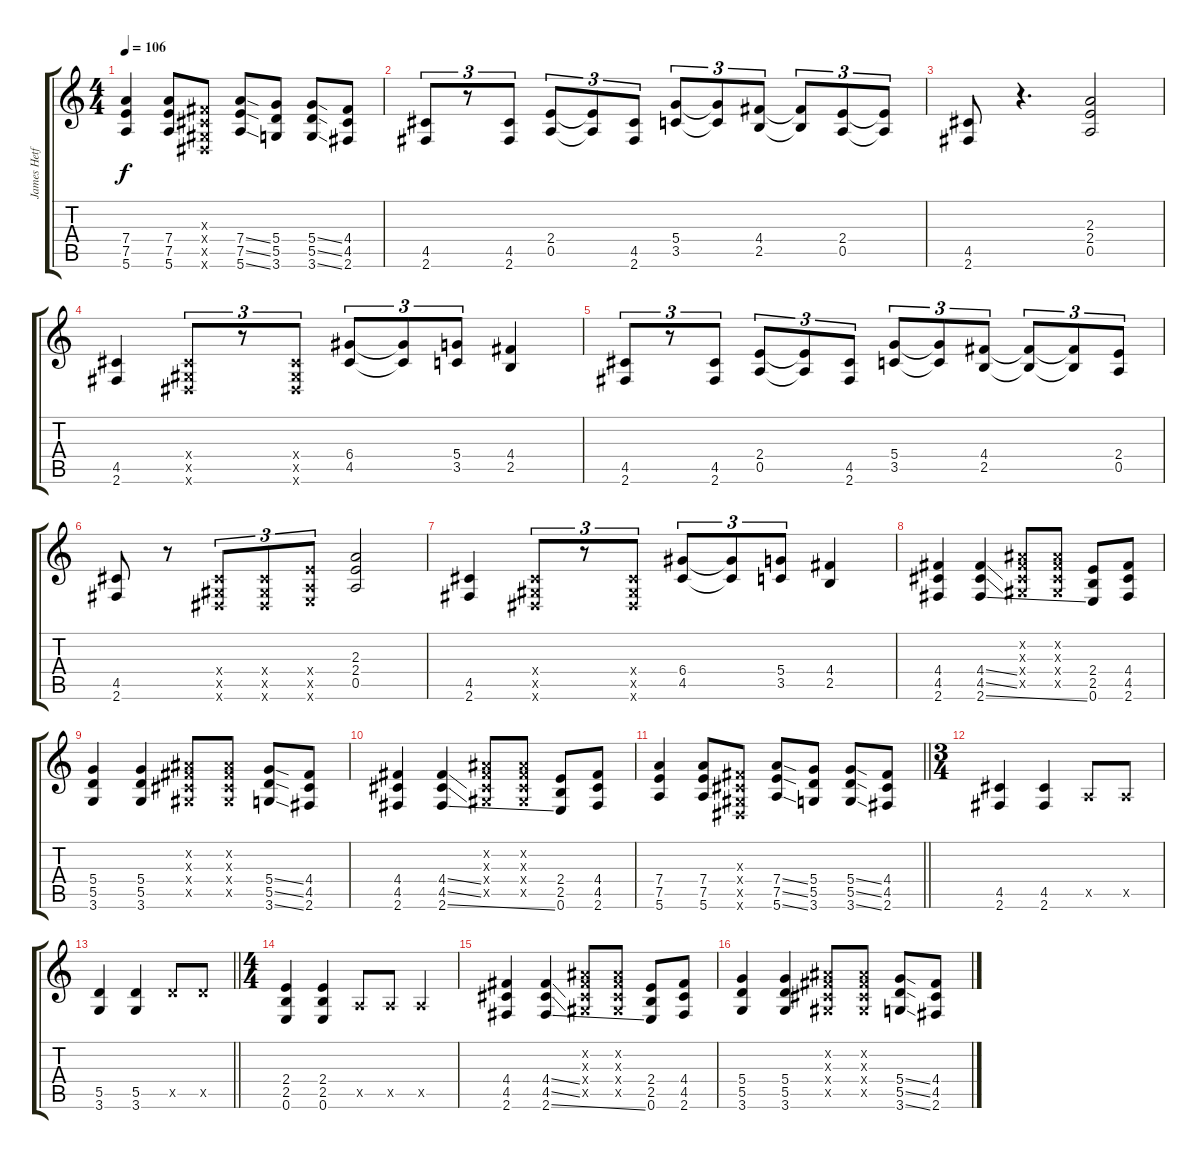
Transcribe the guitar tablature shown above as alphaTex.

\track ("James Hetfield Rythm" "James Hetf") {instrument distortionguitar}
\staff {score tabs}
\tuning (E4 B3 G3 D3 A2 E2) {hide}
\ts (4 4)
\tempo 106
\clef g2
\ks c
(7.4 7.5 5.6).4{dy f} (7.4 7.5 5.6).8 (-1.3{x} -1.4{x} -1.5{x} -1.6{x}).8 (7.4{ss} 7.5{ss} 5.6{ss}).8 (5.4 5.5 3.6).8 (5.4{ss} 5.5{ss} 3.6{ss}).8 (4.4 4.5 2.6).8 |
(4.5 2.6).8{tu (3 2)} r.8{tu (3 2)} (4.5 2.6).8{tu (3 2)} (2.4 0.5).8{tu (3 2)} (2.4{t} 0.5{t}).8{tu (3 2)} (4.5 2.6).8{tu (3 2)} (5.4 3.5).8{tu (3 2)} (5.4{t} 3.5{t}).8{tu (3 2)} (4.4 2.5).8{tu (3 2)} (4.4{t} 2.5{t}).8{tu (3 2)} (2.4 0.5).8{tu (3 2)} (2.4{t} 0.5{t}).8{tu (3 2)} |
(4.5 2.6).8 r.4{d} (2.3 2.4 0.5).2 |
(4.5 2.6).4 (-1.4{x} -1.5{x} -1.6{x}).8{tu (3 2)} r.8{tu (3 2)} (-1.4{x} -1.5{x} -1.6{x}).8{tu (3 2)} (6.4 4.5).8{tu (3 2)} (6.4{t} 4.5{t}).8{tu (3 2)} (5.4 3.5).8{tu (3 2)} (4.4 2.5).4 |
(4.5 2.6).8{tu (3 2)} r.8{tu (3 2)} (4.5 2.6).8{tu (3 2)} (2.4 0.5).8{tu (3 2)} (2.4{t} 0.5{t}).8{tu (3 2)} (4.5 2.6).8{tu (3 2)} (5.4 3.5).8{tu (3 2)} (5.4{t} 3.5{t}).8{tu (3 2)} (4.4 2.5).8{tu (3 2)} (4.4{t} 2.5{t}).8{tu (3 2)} (4.4{t} 2.5{t}).8{tu (3 2)} (2.4 0.5).8{tu (3 2)} |
(4.5 2.6).8 r.8 (-1.4{x} -1.5{x} -1.6{x}).8{tu (3 2)} (-1.4{x} -1.5{x} -1.6{x}).8{tu (3 2)} (2.4{x} 0.5{x} 0.6{x}).8{tu (3 2)} (2.3 2.4 0.5).2 |
(4.5 2.6).4 (-1.4{x} -1.5{x} -1.6{x}).8{tu (3 2)} r.8{tu (3 2)} (-1.4{x} -1.5{x} -1.6{x}).8{tu (3 2)} (6.4 4.5).8{tu (3 2)} (6.4{t} 4.5{t}).8{tu (3 2)} (5.4 3.5).8{tu (3 2)} (4.4 2.5).4 |
(4.4 4.5 2.6).4 (4.4{ss} 4.5{ss} 2.6{ss}).4 (-1.2{x} -1.3{x} -1.4{x} -1.5{x}).8 (-1.2{x} -1.3{x} -1.4{x} -1.5{x}).8 (2.4 2.5 0.6).8 (4.4 4.5 2.6).8 |
(5.4 5.5 3.6).4 (5.4 5.5 3.6).4 (-1.2{x} -1.3{x} -1.4{x} -1.5{x}).8 (-1.2{x} -1.3{x} -1.4{x} -1.5{x}).8 (5.4{ss} 5.5{ss} 3.6{ss}).8 (4.4 4.5 2.6).8 |
(4.4 4.5 2.6).4 (4.4{ss} 4.5{ss} 2.6{ss}).4 (-1.2{x} -1.3{x} -1.4{x} -1.5{x}).8 (-1.2{x} -1.3{x} -1.4{x} -1.5{x}).8 (2.4 2.5 0.6).8 (4.4 4.5 2.6).8 |
\barLineRight lightlight
(7.4 7.5 5.6).4 (7.4 7.5 5.6).8 (-1.3{x} -1.4{x} -1.5{x} -1.6{x}).8 (7.4{ss} 7.5{ss} 5.6{ss}).8 (5.4 5.5 3.6).8 (5.4{ss} 5.5{ss} 3.6{ss}).8 (4.4 4.5 2.6).8 |
\ts (3 4)
(4.5 2.6).4 (4.5 2.6).4 0.5{x}.8 0.5{x}.8 |
\barLineRight lightlight
(5.5 3.6).4 (5.5 3.6).4 5.5{x}.8 5.5{x}.8 |
\ts (4 4)
(2.4 2.5 0.6).4 (2.4 2.5 0.6).4 0.5{x}.8 0.5{x}.8 0.5{x}.4 |
(4.4 4.5 2.6).4 (4.4{ss} 4.5{ss} 2.6{ss}).4 (-1.2{x} -1.3{x} -1.4{x} -1.5{x}).8 (-1.2{x} -1.3{x} -1.4{x} -1.5{x}).8 (2.4 2.5 0.6).8 (4.4 4.5 2.6).8 |
(5.4 5.5 3.6).4 (5.4 5.5 3.6).4 (-1.2{x} -1.3{x} -1.4{x} -1.5{x}).8 (-1.2{x} -1.3{x} -1.4{x} -1.5{x}).8 (5.4{ss} 5.5{ss} 3.6{ss}).8 (4.4 4.5 2.6).8
